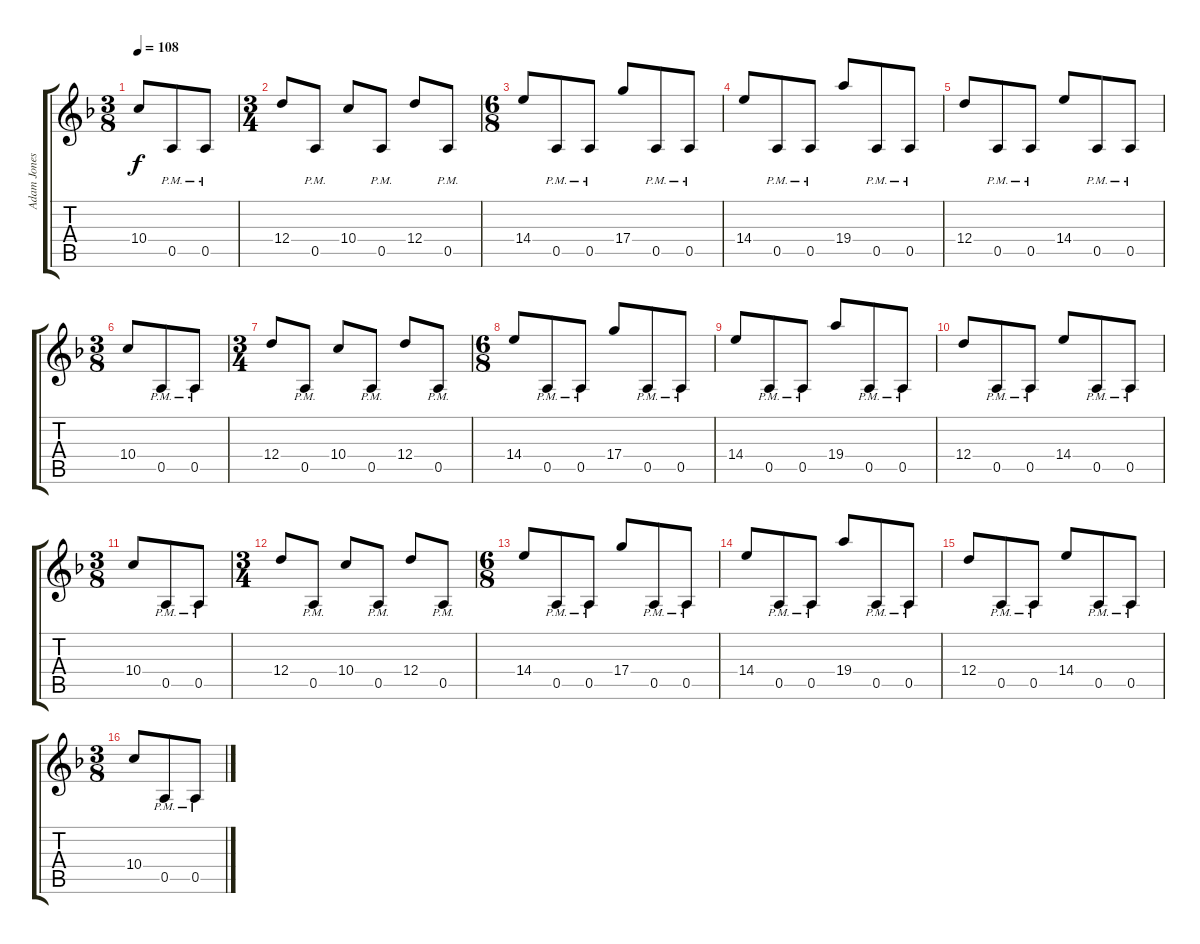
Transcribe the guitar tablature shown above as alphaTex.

\track ("Adam Jones" "Adam Jones") {mute instrument overdrivenguitar}
\staff {score tabs}
\tuning (E4 B3 G3 D3 A2 D2) {hide}
\ts (3 8)
\tempo 108
\clef g2
\ks dminor
10.4.8{dy f} 0.5{pm}.8 0.5{pm}.8 |
\ts (3 4)
12.4.8 0.5{pm}.8 10.4.8 0.5{pm}.8 12.4.8 0.5{pm}.8 |
\ts (6 8)
14.4.8 0.5{pm}.8 0.5{pm}.8 17.4.8 0.5{pm}.8 0.5{pm}.8 |
14.4.8 0.5{pm}.8 0.5{pm}.8 19.4.8 0.5{pm}.8 0.5{pm}.8 |
12.4.8 0.5{pm}.8 0.5{pm}.8 14.4.8 0.5{pm}.8 0.5{pm}.8 |
\ts (3 8)
10.4.8 0.5{pm}.8 0.5{pm}.8 |
\ts (3 4)
12.4.8 0.5{pm}.8 10.4.8 0.5{pm}.8 12.4.8 0.5{pm}.8 |
\ts (6 8)
14.4.8 0.5{pm}.8 0.5{pm}.8 17.4.8 0.5{pm}.8 0.5{pm}.8 |
14.4.8 0.5{pm}.8 0.5{pm}.8 19.4.8 0.5{pm}.8 0.5{pm}.8 |
12.4.8 0.5{pm}.8 0.5{pm}.8 14.4.8 0.5{pm}.8 0.5{pm}.8 |
\ts (3 8)
10.4.8 0.5{pm}.8 0.5{pm}.8 |
\ts (3 4)
12.4.8 0.5{pm}.8 10.4.8 0.5{pm}.8 12.4.8 0.5{pm}.8 |
\ts (6 8)
14.4.8 0.5{pm}.8 0.5{pm}.8 17.4.8 0.5{pm}.8 0.5{pm}.8 |
14.4.8 0.5{pm}.8 0.5{pm}.8 19.4.8 0.5{pm}.8 0.5{pm}.8 |
12.4.8 0.5{pm}.8 0.5{pm}.8 14.4.8 0.5{pm}.8 0.5{pm}.8 |
\ts (3 8)
10.4.8 0.5{pm}.8 0.5{pm}.8
